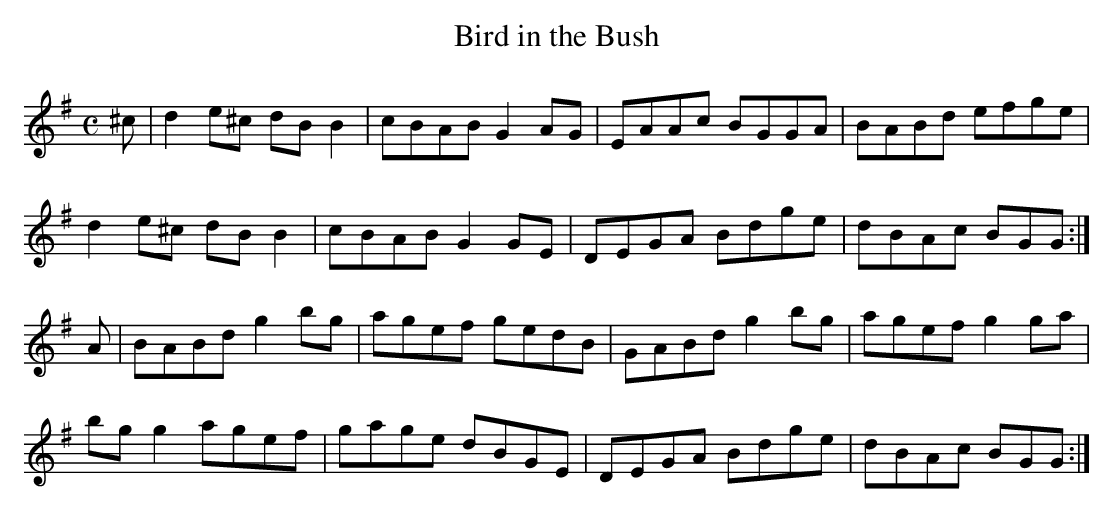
X:1
T:Bird in the Bush
M:C
L:1/8
K:G Major
^c|d2e^c dBB2|cBAB G2AG|EAAc BGGA|BABd efge|!
d2e^c dBB2|cBAB G2GE|DEGA Bdge|dBAc BGG:|!
A|BABd g2bg|agef gedB|GABd g2bg|agef g2ga|!
bgg2 agef|gage dBGE|DEGA Bdge|dBAc BGG:|!
